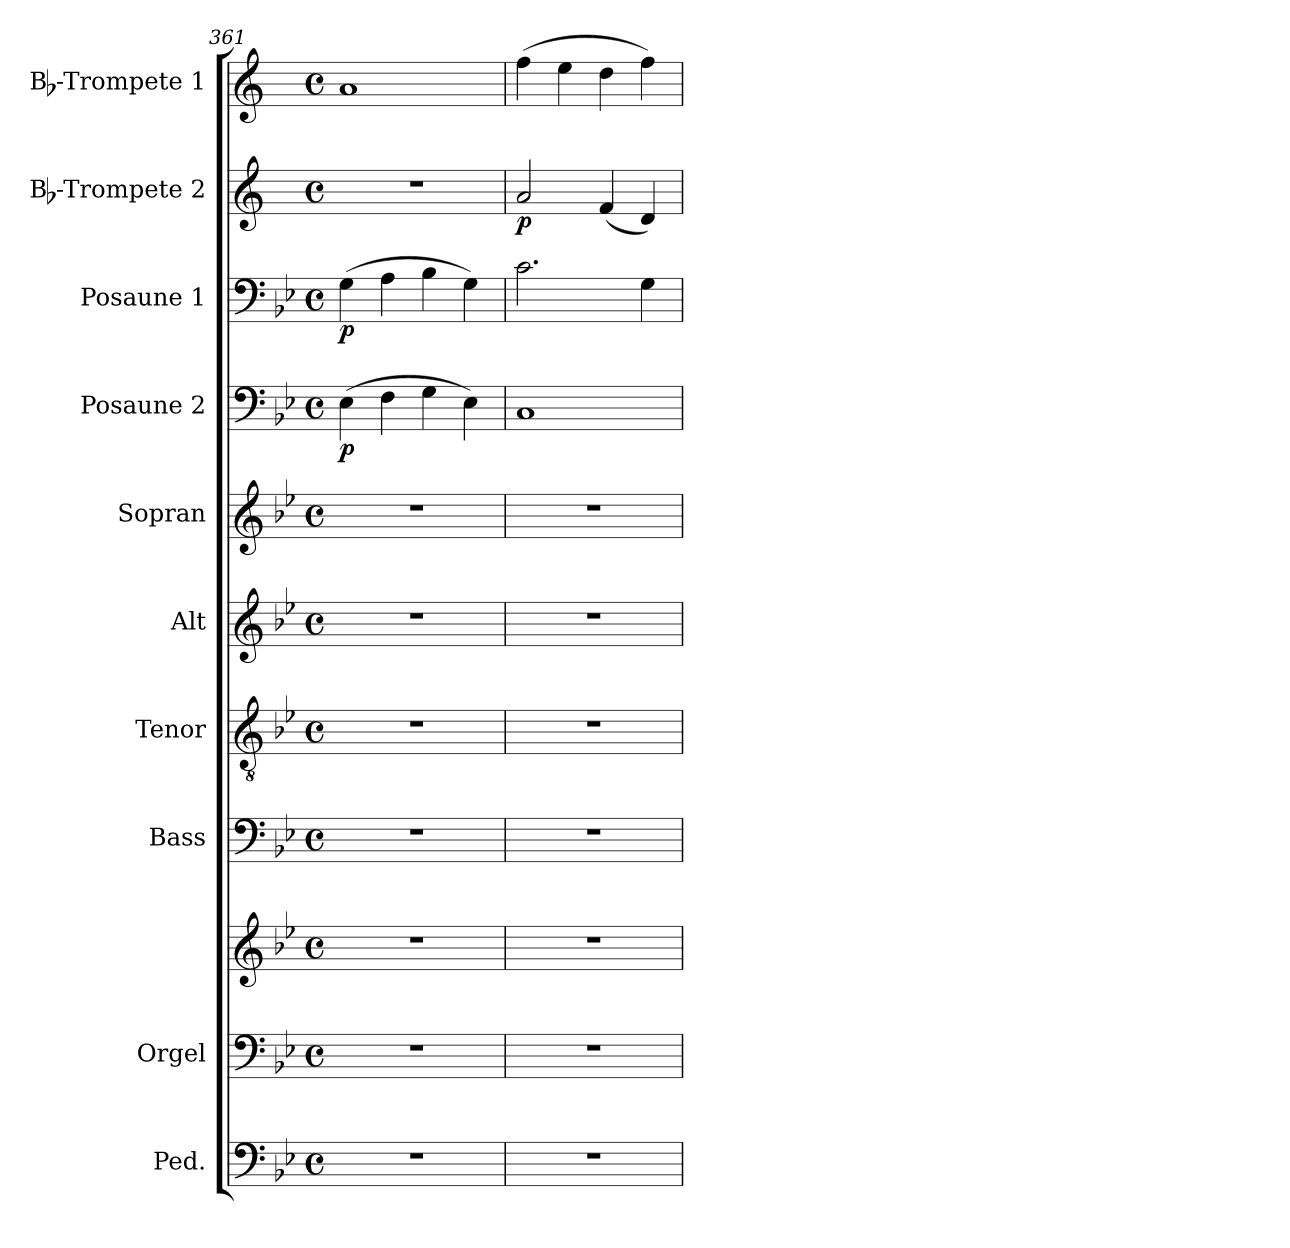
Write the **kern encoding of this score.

**kern	**kern	**kern	**kern	**kern	**kern	**kern	**kern	**dynam	**kern	**dynam	**kern	**dynam	**kern
*part10	*part9	*part9	*part8	*part7	*part6	*part5	*part4	*part4	*part3	*part3	*part2	*part2	*part1
*staff11	*staff10	*staff9	*staff8	*staff7	*staff6	*staff5	*staff4	*staff4	*staff3	*staff3	*staff2	*staff2	*staff1
*I"Ped.	*I"Orgel	*	*I"Bass	*I"Tenor	*I"Alt	*I"Sopran	*I"Posaune 2	*	*I"Posaune 1	*	*I"Bb-Trompete 2	*	*I"Bb-Trompete 1
*	*I'Org.	*	*I'B.	*I'T.	*I'A.	*I'S.	*I'Pos. 2	*	*I'Pos. 1	*	*I'Bb Trp. 2	*	*I'Bb Trp. 1
!!LO:PB:g=z
*clefF4	*clefF4	*clefG2	*clefF4	*clefGv2	*clefG2	*clefG2	*clefF4	*	*clefF4	*	*clefG2	*	*clefG2
*ITrd7c12	*	*	*	*	*	*	*	*	*	*	*ITrd1c2	*	*ITrd1c2
*k[b-e-]	*k[b-e-]	*k[b-e-]	*k[b-e-]	*k[b-e-]	*k[b-e-]	*k[b-e-]	*k[b-e-]	*	*k[b-e-]	*	*k[b-e-]	*	*k[b-e-]
*B-:	*B-:	*B-:	*B-:	*B-:	*B-:	*B-:	*B-:	*	*B-:	*	*B-:	*	*B-:
*M4/4	*M4/4	*M4/4	*M4/4	*M4/4	*M4/4	*M4/4	*M4/4	*	*M4/4	*	*M4/4	*	*M4/4
*met(c)	*met(c)	*met(c)	*met(c)	*met(c)	*met(c)	*met(c)	*met(c)	*	*met(c)	*	*met(c)	*	*met(c)
=361	=361	=361	=361	=361	=361	=361	=361	=361	=361	=361	=361	=361	=361
!	!	!	!	!	!	!	!	!LO:DY:b	!	!LO:DY:b	!	!	!
1r	1r	1r	1r	1r	1r	1r	(>4E-\	p	(>4G\	p	1r	.	1g
.	.	.	.	.	.	.	4F\	.	4A\	.	.	.	.
.	.	.	.	.	.	.	4G\	.	4B-\	.	.	.	.
.	.	.	.	.	.	.	4E-\)	.	4G\)	.	.	.	.
=362	=362	=362	=362	=362	=362	=362	=362	=362	=362	=362	=362	=362	=362
!	!	!	!	!	!	!	!	!	!	!	!	!LO:DY:b	!
1r	1r	1r	1r	1r	1r	1r	1C	.	2.c\	.	2g/	p	(>4ee-\
.	.	.	.	.	.	.	.	.	.	.	.	.	4dd\
.	.	.	.	.	.	.	.	.	.	.	(<4e-/	.	4cc\
.	.	.	.	.	.	.	.	.	4G\	.	4c/)	.	4ee-\)
=	=	=	=	=	=	=	=	=	=	=	=	=	=
*-	*-	*-	*-	*-	*-	*-	*-	*-	*-	*-	*-	*-	*-
